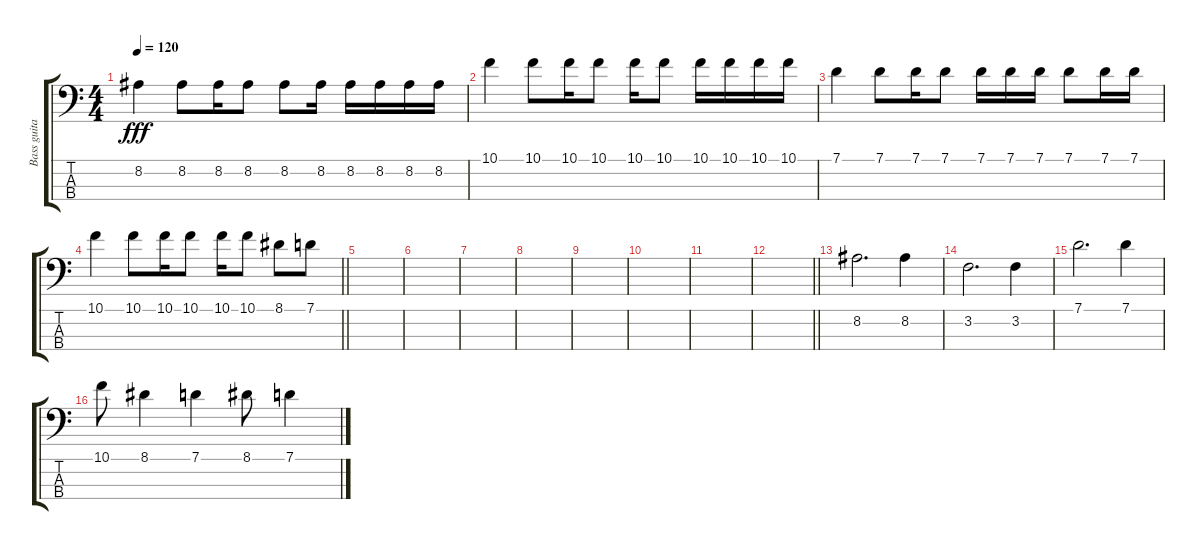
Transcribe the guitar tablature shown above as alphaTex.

\track ("Bass guitar" "Bass guita") {instrument electricguitarclean}
\staff {score tabs}
\tuning (G2 D2 A1 E1) {hide}
\ts (4 4)
\tempo 120
\clef f4
\ks c
8.2.4{dy fff} 8.2.8 8.2.16 8.2.8 8.2.8 8.2.16 8.2.16 8.2.16 8.2.16 8.2.16 |
10.1.4 10.1.8 10.1.16 10.1.8 10.1.16 10.1.8 10.1.16 10.1.16 10.1.16 10.1.16 |
7.1.4 7.1.8 7.1.16 7.1.8 7.1.16 7.1.16 7.1.16 7.1.8 7.1.16 7.1.16 |
\barLineRight lightlight
10.1.4 10.1.8 10.1.16 10.1.8 10.1.16 10.1.8 8.1.8 7.1.8 |
|
|
|
|
|
|
|
\barLineRight lightlight
|
8.2.2{d} 8.2.4 |
3.2.2{d} 3.2.4 |
7.1.2{d} 7.1.4 |
10.1.8 8.1.4 7.1.4 8.1.8 7.1.4
